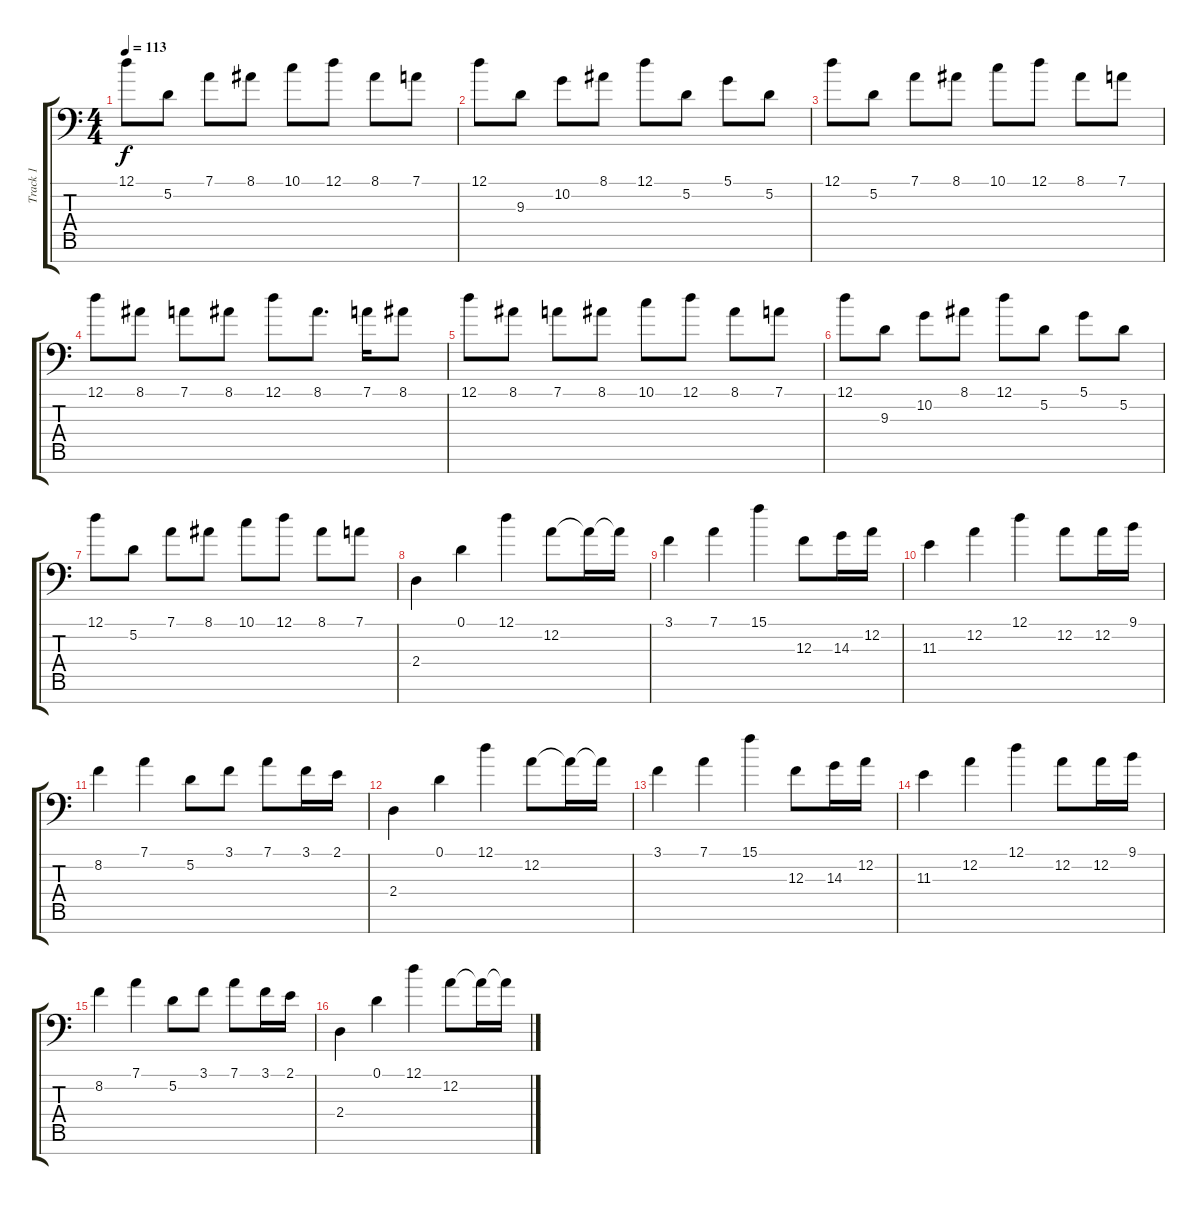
\track ("Track 1" "Track 1") {instrument harpsichord}
\staff {score tabs}
\tuning (D4 A3 F3 C3 G2 D2 G1) {hide}
\ts (4 4)
\tempo 113
\clef f4
\ks c
12.1.8{dy f} 5.2.8 7.1.8 8.1.8 10.1.8 12.1.8 8.1.8 7.1.8 |
12.1.8 9.3.8 10.2.8 8.1.8 12.1.8 5.2.8 5.1.8 5.2.8 |
12.1.8 5.2.8 7.1.8 8.1.8 10.1.8 12.1.8 8.1.8 7.1.8 |
12.1.8 8.1.8 7.1.8 8.1.8 12.1.8 8.1.8{d} 7.1.16 8.1.8 |
12.1.8 8.1.8 7.1.8 8.1.8 10.1.8 12.1.8 8.1.8 7.1.8 |
12.1.8 9.3.8 10.2.8 8.1.8 12.1.8 5.2.8 5.1.8 5.2.8 |
12.1.8 5.2.8 7.1.8 8.1.8 10.1.8 12.1.8 8.1.8 7.1.8 |
2.4.4 0.1.4 12.1.4 12.2.8 12.2{t}.16 12.2{t}.16 |
3.1.4 7.1.4 15.1.4 12.3.8 14.3.16 12.2.16 |
11.3.4 12.2.4 12.1.4 12.2.8 12.2.16 9.1.16 |
8.2.4 7.1.4 5.2.8 3.1.8 7.1.8 3.1.16 2.1.16 |
2.4.4 0.1.4 12.1.4 12.2.8 12.2{t}.16 12.2{t}.16 |
3.1.4 7.1.4 15.1.4 12.3.8 14.3.16 12.2.16 |
11.3.4 12.2.4 12.1.4 12.2.8 12.2.16 9.1.16 |
8.2.4 7.1.4 5.2.8 3.1.8 7.1.8 3.1.16 2.1.16 |
2.4.4 0.1.4 12.1.4 12.2.8 12.2{t}.16 12.2{t}.16
